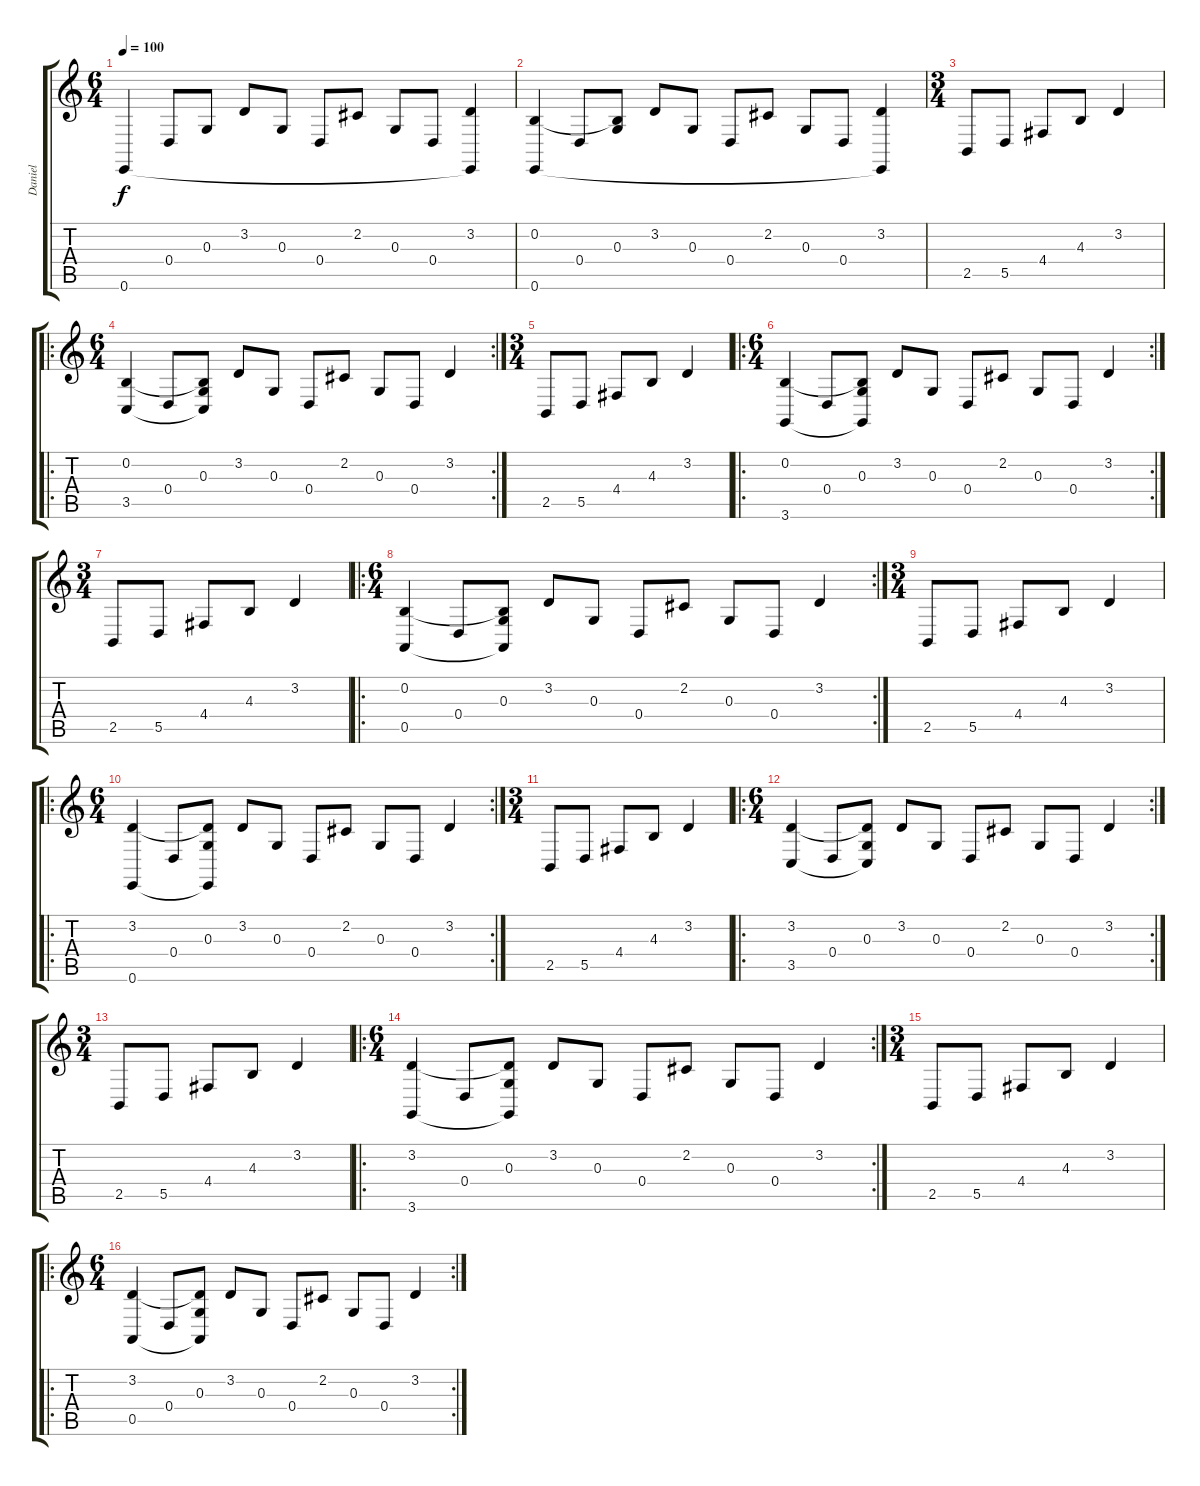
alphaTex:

\track ("Daniel" "Daniel") {instrument brightacousticpiano}
\staff {score tabs}
\tuning (E4 B3 G3 D3 A2 E2) {hide}
\ts (6 4)
\tempo 100
\clef g2
\ks c
0.6.4{dy f instrument brightacousticpiano} 0.4.8 0.3.8 3.2.8 0.3.8 0.4.8 2.2.8 0.3.8 0.4.8 (3.2 0.6{t}).4 |
(0.2 0.6).4 0.4.8 (0.2{t} 0.3).8 3.2.8 0.3.8 0.4.8 2.2.8 0.3.8 0.4.8 (3.2 0.6{t}).4 |
\ts (3 4)
2.5.8 5.5.8 4.4.8 4.3.8 3.2.4 |
\ro
\rc 2
\ts (6 4)
(0.2 3.5).4 0.4.8 (0.2{t} 0.3 3.5{t}).8 3.2.8 0.3.8 0.4.8 2.2.8 0.3.8 0.4.8 3.2.4 |
\ts (3 4)
2.5.8 5.5.8 4.4.8 4.3.8 3.2.4 |
\ro
\rc 2
\ts (6 4)
(0.2 3.6).4 0.4.8 (0.2{t} 0.3 3.6{t}).8 3.2.8 0.3.8 0.4.8 2.2.8 0.3.8 0.4.8 3.2.4 |
\ts (3 4)
2.5.8 5.5.8 4.4.8 4.3.8 3.2.4 |
\ro
\rc 2
\ts (6 4)
(0.2 0.5).4 0.4.8 (0.2{t} 0.3 0.5{t}).8 3.2.8 0.3.8 0.4.8 2.2.8 0.3.8 0.4.8 3.2.4 |
\ts (3 4)
2.5.8 5.5.8 4.4.8 4.3.8 3.2.4 |
\ro
\rc 2
\ts (6 4)
(3.2 0.6).4 0.4.8 (3.2{t} 0.3 0.6{t}).8 3.2.8 0.3.8 0.4.8 2.2.8 0.3.8 0.4.8 3.2.4 |
\ts (3 4)
2.5.8 5.5.8 4.4.8 4.3.8 3.2.4 |
\ro
\rc 2
\ts (6 4)
(3.2 3.5).4 0.4.8 (3.2{t} 0.3 3.5{t}).8 3.2.8 0.3.8 0.4.8 2.2.8 0.3.8 0.4.8 3.2.4 |
\ts (3 4)
2.5.8 5.5.8 4.4.8 4.3.8 3.2.4 |
\ro
\rc 2
\ts (6 4)
(3.2 3.6).4 0.4.8 (3.2{t} 0.3 3.6{t}).8 3.2.8 0.3.8 0.4.8 2.2.8 0.3.8 0.4.8 3.2.4 |
\ts (3 4)
2.5.8 5.5.8 4.4.8 4.3.8 3.2.4 |
\ro
\rc 2
\ts (6 4)
(3.2 0.5).4 0.4.8 (3.2{t} 0.3 0.5{t}).8 3.2.8 0.3.8 0.4.8 2.2.8 0.3.8 0.4.8 3.2.4
